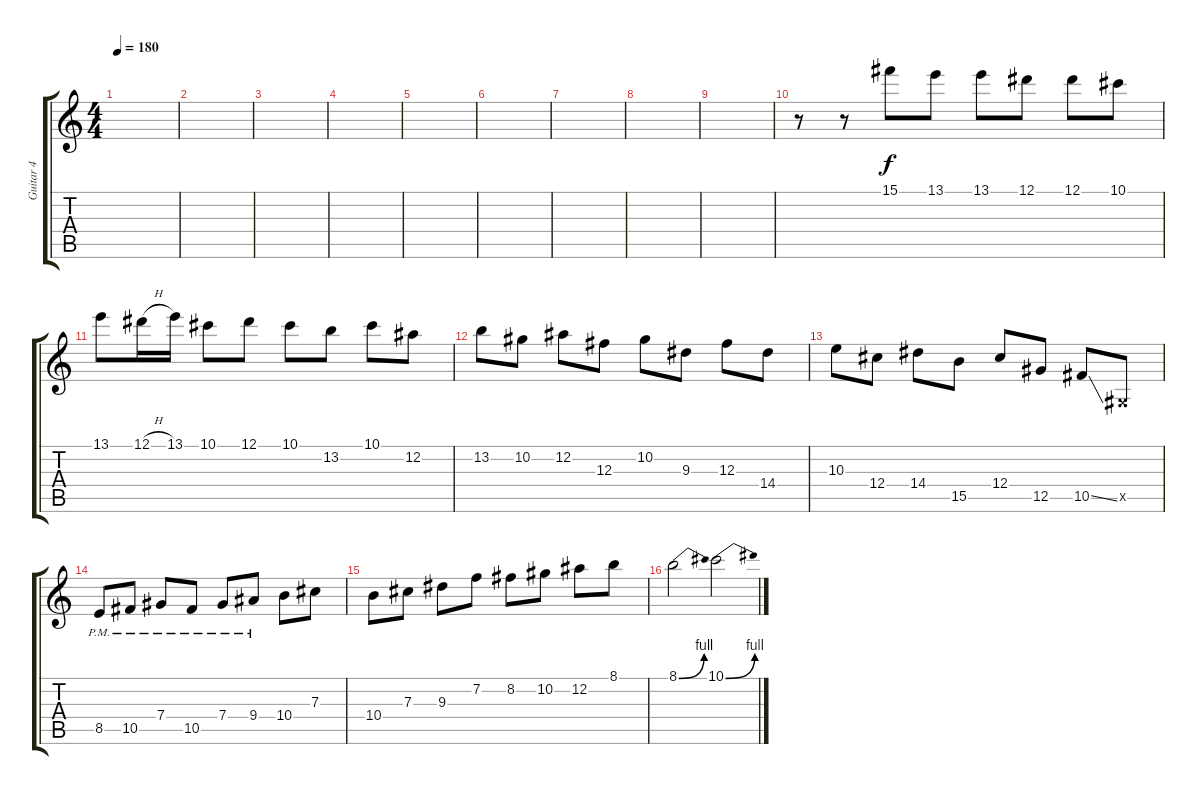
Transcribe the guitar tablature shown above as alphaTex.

\track ("Guitar 4" "Guitar 4") {instrument overdrivenguitar}
\staff {score tabs}
\tuning (Eb4 Bb3 Gb3 Db3 Ab2 Eb2) {hide}
\ts (4 4)
\tempo 180
\clef g2
\ks c
|
|
|
|
|
|
|
|
|
r.8 r.8 15.1.8 13.1.8 13.1.8 12.1.8 12.1.8 10.1.8 |
13.1.8 12.1{h}.16 13.1.16 10.1.8 12.1.8 10.1.8 13.2.8 10.1.8 12.2.8 |
13.2.8 10.2.8 12.2.8 12.3.8 10.2.8 9.3.8 12.3.8 14.4.8 |
10.3.8 12.4.8 14.4.8 15.5.8 12.4.8 12.5.8 10.5{ss}.8 0.5{x}.8 |
8.5{pm}.8 10.5{pm}.8 7.4{pm}.8 10.5{pm}.8 7.4{pm}.8 9.4{pm}.8 10.4.8 7.3.8 |
10.4.8 7.3.8 9.3.8 7.2.8 8.2.8 10.2.8 12.2.8 8.1.8 |
8.1{be (bend 0 0 60 4)}.2 10.1{be (bend 0 0 60 4)}.2
